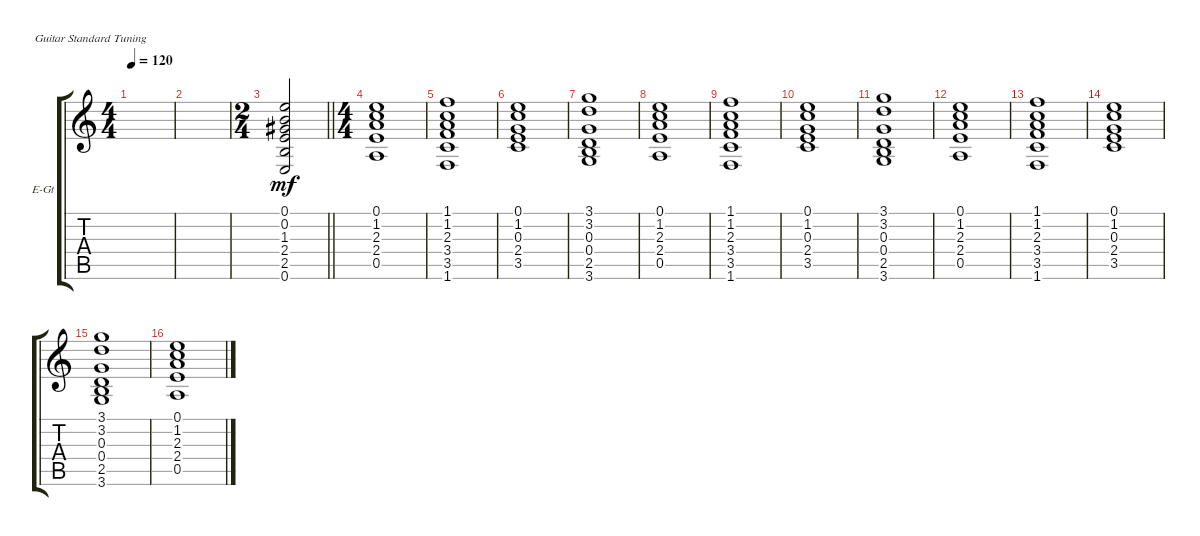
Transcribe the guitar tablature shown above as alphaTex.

\defaultSystemsLayout 4
\bracketExtendMode groupsimilarinstruments
\firstSystemTrackNameOrientation horizontal
\otherSystemsTrackNameOrientation horizontal
\track ("Lead Acoustic" "E-Gt") {instrument electricguitarclean}
\staff {score tabs}
\tuning (E4 B3 G3 D3 A2 E2)
\ts (4 4)
\tempo 120
\clef g2
\ks aminor
|
|
\ts (2 4)
\barLineRight lightlight
(0.6 2.5 2.4 1.3 0.2 0.1).2{dy mf} |
\ts (4 4)
(0.5 2.4 2.3 1.2 0.1).1 |
(1.6 3.5 3.4 2.3 1.2 1.1).1 |
(3.5 2.4 0.3 1.2 0.1).1 |
(3.6 2.5 0.4 0.3 3.2 3.1).1 |
(0.5 2.4 2.3 1.2 0.1).1 |
(1.6 3.5 3.4 2.3 1.2 1.1).1 |
(3.5 2.4 0.3 1.2 0.1).1 |
(3.6 2.5 0.4 0.3 3.2 3.1).1 |
(0.5 2.4 2.3 1.2 0.1).1 |
(1.6 3.5 3.4 2.3 1.2 1.1).1 |
(3.5 2.4 0.3 1.2 0.1).1 |
(3.6 2.5 0.4 0.3 3.2 3.1).1 |
(0.5 2.4 2.3 1.2 0.1).1
